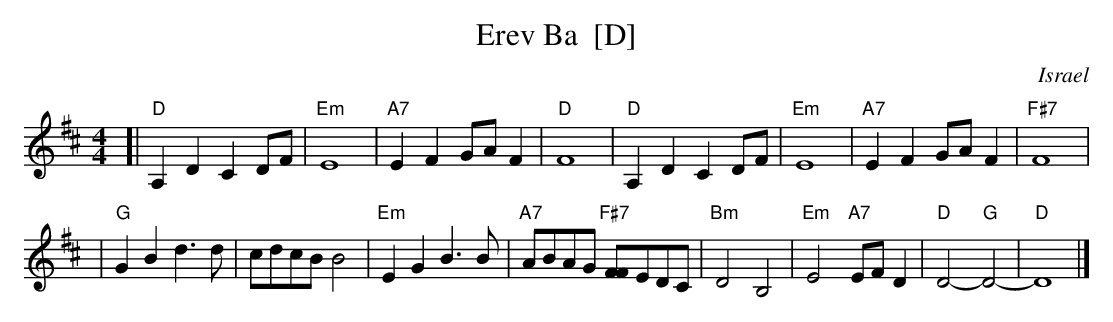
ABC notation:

X:1
T: Erev Ba  [D]
O: Israel
M: 4/4
L: 1/8
K: G
K: D
[|"D"A,2D2 C2DF | "Em"E8 | "A7"E2F2 GAF2 | "D"F8 \
| "D"A,2D2 C2DF | "Em"E8 | "A7"E2F2 GAF2 | "F#7"F8 |
| "G"G2B2 d3d | cdcB B4 | "Em"E2G2 B3B | "A7"ABAG "F#7"[FF]EDC \
| "Bm"D4 B,4 | "Em"E4 "A7"EFD2 | "D"D4- "G"D4- | "D"D8 |]
